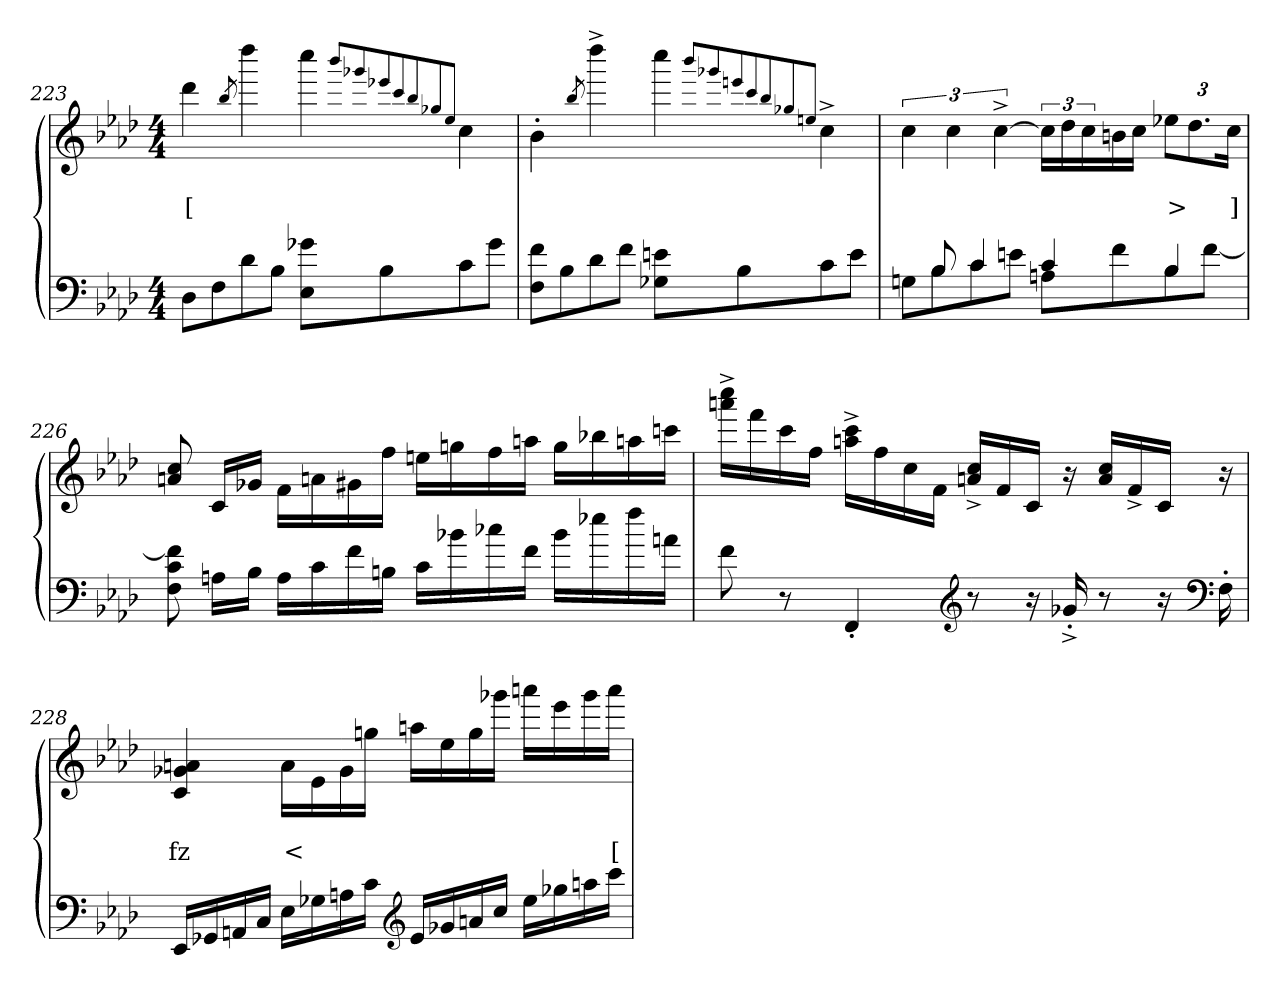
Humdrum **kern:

**kern	**kern	**text	**text
*part2	*part1	*part1	*part1
*staff2	*staff1	*staff1	*staff1
*clefF4	*clefG2	*	*
*k[b-e-a-d-]	*k[b-e-a-d-]	*	*
*M4/4	*M4/4	*	*
=223	=223	=223	=223
8D-L	4ddd-	.	[
8F	.	.	.
.	8qbb-/	.	.
8d-	4dddd-	.	.
8B-J	.	.	.
8g-X 8E-L	4cccc	.	.
8B-	.	.	.
.	8qqbbb-/L	.	.
.	8qqggg-X/	.	.
.	8qqeee-X/	.	.
.	8qqccc/	.	.
.	8qqbb-/	.	.
.	8qqgg-/	.	.
.	8qqee-/J	.	.
8c	4cc	.	.
8g-J	.	.	.
=224	=224	=224	=224
8f 8FL	4b-'>	.	.
8B-	.	.	.
.	8qbb-/	.	.
8d-	4dddd-^>	.	.
8fJ	.	.	.
8en 8G-XL	4cccc	.	.
8B-	.	.	.
.	8qqbbb-/L	.	.
.	8qqggg-X/	.	.
.	8qqeeen/	.	.
.	8qqccc/	.	.
.	8qqbb-/	.	.
.	8qqgg-/	.	.
.	8qqeen/J	.	.
8c	4cc^>	.	.
8eJ	.	.	.
=225	=225	=225	=225
*^	*	*	*
8ryy	8GnL	6cc	.	.
8B-	8B-	.	.	.
.	.	6cc	.	.
4c	8c	.	.	.
.	.	[6cc^>	.	.
.	8enJ	.	.	.
4c	8AnL	24ccLL]	.	.
.	.	24dd-	.	.
.	.	24cc	.	.
.	8f	16bn	.	.
.	.	16ccJJ	.	.
4B-	8B-	12ee-XL	.	>
.	.	12.dd-	.	.
.	[8fJ	.	.	.
.	.	24ccJk	.	]
*v	*v	*	*	*
=226	=226	=226	=226
8f] 8c 8F	8cc/ 8an/	.	.
16AnLL	16cLL	.	.
16B-JJ	16g-XJJ	.	.
16ALL	16fLL	.	.
16c	16an	.	.
16f	16g#X	.	.
16BnJJ	16ffJJ	.	.
16cLL	16eenLL	.	.
16b-X	16ggn	.	.
16cc-X	16ff	.	.
16fJJ	16aanJJ	.	.
16b-LL	16ggLL	.	.
16ee-X	16bb-X	.	.
16ff	16aan	.	.
16anJJ	16cccnJJ	.	.
=227	=227	=227	=227
8f	16cccc^> 16aaan^>LL	.	.
.	16fff	.	.
8r	16ccc	.	.
.	16ffJJ	.	.
4FF'>	16ccc^> 16aan^>LL	.	.
.	16ff	.	.
.	16cc	.	.
.	16fJJ	.	.
*clefG2	*	*	*
8r	16cc^> 16an^>LL	.	.
.	16f	.	.
16r	16cJJ	.	.
16g-X'>^>	16r	.	.
8r	16cc 16aLL	.	.
.	16f^>	.	.
16r	16cJJ	.	.
*clefF4	*	*	*
16F'>	16r	.	.
=228	=228	=228	=228
16EE-LL	4an 4g-X 4c	.	fz
16GG-X	.	.	.
16AAn	.	.	.
16CJJ	.	.	.
16E-LL	16aLL	.	<
16G-	16e-	.	.
16An	16g-	.	.
16cJJ	16ggnJJ	.	.
*clefG2	*	*	*
16e-LL	16aanLL	.	.
16g-	16ee-	.	.
16an	16gg	.	.
16ccJJ	16ggg-XJJ	.	.
16ee-LL	16aaanLL	.	.
16gg-	16eee-	.	.
16aan	16ggg-	.	.
16cccJJ	16aaaJJ	.	[
=	=	=	=
*-	*-	*-	*-
